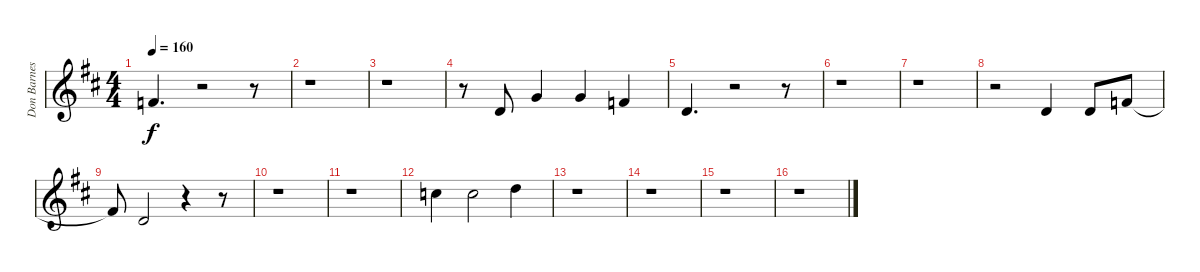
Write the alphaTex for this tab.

\track ("Don Barnes Vocals" "Don Barnes") {instrument violin}
\staff {score}
\tuning (E4 B3 G3 D3 A2 E2) {hide}
\ts (4 4)
\tempo 160
\clef g2
\ks d
1.1.4{d dy f} r.2 r.8 |
r.1 |
r.1 |
r.8 3.2.8 3.1.4 3.1.4 1.1.4 |
3.2.4{d} r.2 r.8 |
r.1 |
r.1 |
r.2 3.2.4 3.2.8 1.1.8 |
1.1{t}.8 3.2.2 r.4 r.8 |
r.1 |
r.1 |
8.1.4 8.1.2 10.1.4 |
r.1 |
r.1 |
r.1 |
r.1
